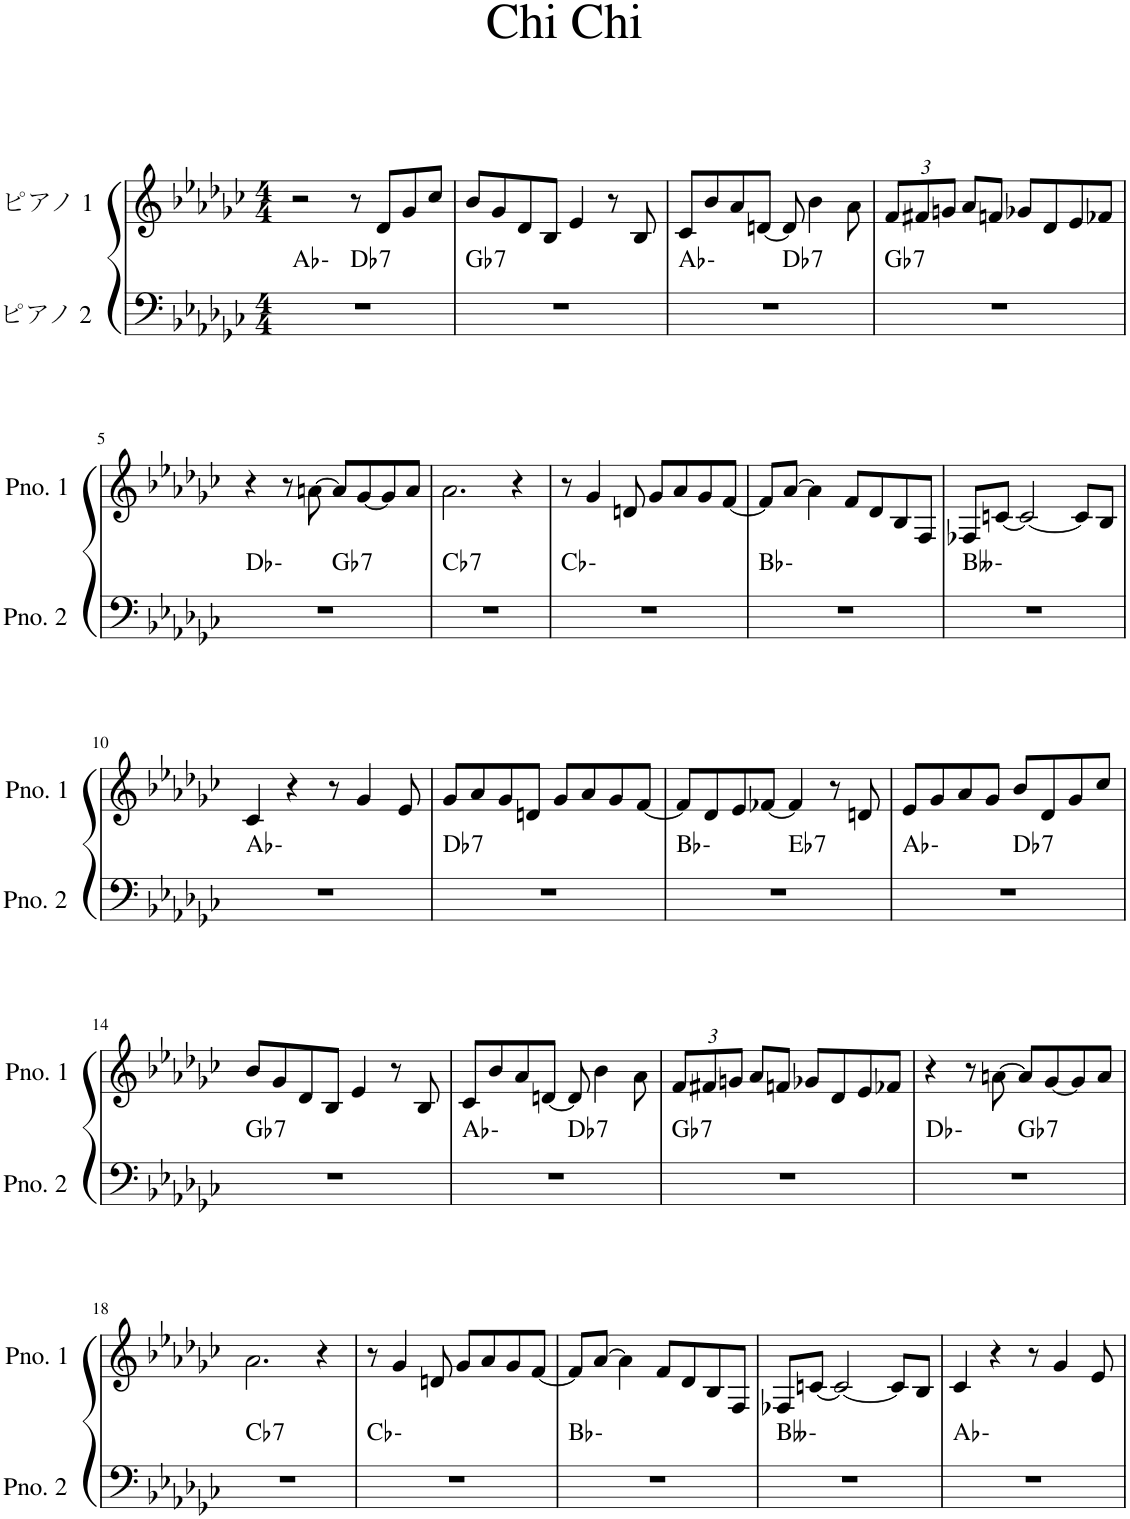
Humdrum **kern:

**kern	**harte	**kern
*part2	*part2	*part1
*staff2	*	*staff1
*I"ピアノ 2	*	*I"ピアノ 1
*clefF4	*	*clefG2
*k[b-e-a-d-g-c-]	*	*k[b-e-a-d-g-c-]
*M4/4	*	*M4/4
=1	=1	=1
*^	*	*
1r	2ryy	Ab:min	2r
!	!	!LO:H:kt=7	!
.	2ryy	Db:7	8r
.	.	.	8d-/L
.	.	.	8g-/
.	.	.	8cc-/J
=2	=2	=2	=2
!	!	!LO:H:kt=7	!
*v	*v	*	*
1r	Gb:7	8b-/L
.	.	8g-/
.	.	8d-/
.	.	8B-/J
.	.	4e-/
.	.	8r
.	.	8B-/
=3	=3	=3
*^	*	*
1r	2ryy	Ab:min	8c-/L
.	.	.	8b-/
.	.	.	8a-/
.	.	.	[8dn/J
!	!	!LO:H:kt=7	!
.	2ryy	Db:7	8d/]
.	.	.	4b-\
.	.	.	8a-\
*v	*v	*	*
=4	=4	=4
*	*	*Xbrackettup
*^	*	*
!	!	!LO:H:kt=7	!
*v	*v	*	*
1r	Gb:7	12f/L
.	.	12f#X/
.	.	12gn/J
.	.	8a-/L
.	.	8fn/J
.	.	8g-X/L
.	.	8d-/
.	.	8e-/
.	.	8f-X/J
!!LO:LB:g=z
=5	=5	=5
*^	*	*
1r	2ryy	Db:min	4r
.	.	.	8r
.	.	.	[8an\
!	!	!LO:H:kt=7	!
.	2ryy	Gb:7	8a/L]
.	.	.	[8g-/
.	.	.	8g-/]
.	.	.	8a/J
=6	=6	=6	=6
!	!	!LO:H:kt=7	!
*v	*v	*	*
1r	Cb:7	2.a-\
.	.	4r
=7	=7	=7
1r	Cb:min	8r
.	.	4g-/
.	.	8dn/
.	.	8g-/L
.	.	8a-/
.	.	8g-/
.	.	[8f/J
=8	=8	=8
1r	Bb:min	8f/L]
.	.	[8a-/J
.	.	4a-\]
.	.	8f/L
.	.	8d-/
.	.	8B-/
.	.	8F/J
=9	=9	=9
1r	Bbb:min	8F-X/L
.	.	[8cn/J
.	.	2c/_
.	.	8c/L]
.	.	8B-/J
!!LO:LB:g=z
=10	=10	=10
1r	Ab:min	4c-/
.	.	4r
.	.	8r
.	.	4g-/
.	.	8e-/
=11	=11	=11
!	!LO:H:kt=7	!
1r	Db:7	8g-/L
.	.	8a-/
.	.	8g-/
.	.	8dn/J
.	.	8g-/L
.	.	8a-/
.	.	8g-/
.	.	[8f/J
=12	=12	=12
*^	*	*
1r	2ryy	Bb:min	8f/L]
.	.	.	8d-/
.	.	.	8e-/
.	.	.	[8f-X/J
!	!	!LO:H:kt=7	!
.	2ryy	Eb:7	4f-/]
.	.	.	8r
.	.	.	8dn/
=13	=13	=13	=13
1r	2ryy	Ab:min	8e-/L
.	.	.	8g-/
.	.	.	8a-/
.	.	.	8g-/J
!	!	!LO:H:kt=7	!
.	2ryy	Db:7	8b-/L
.	.	.	8d-/
.	.	.	8g-/
.	.	.	8cc-/J
!!LO:LB:g=z
=14	=14	=14	=14
!	!	!LO:H:kt=7	!
*v	*v	*	*
1r	Gb:7	8b-/L
.	.	8g-/
.	.	8d-/
.	.	8B-/J
.	.	4e-/
.	.	8r
.	.	8B-/
=15	=15	=15
*^	*	*
1r	2ryy	Ab:min	8c-/L
.	.	.	8b-/
.	.	.	8a-/
.	.	.	[8dn/J
!	!	!LO:H:kt=7	!
.	2ryy	Db:7	8d/]
.	.	.	4b-\
.	.	.	8a-\
=16	=16	=16	=16
!	!	!LO:H:kt=7	!
*v	*v	*	*
1r	Gb:7	12f/L
.	.	12f#X/
.	.	12gn/J
.	.	8a-/L
.	.	8fn/J
.	.	8g-X/L
.	.	8d-/
.	.	8e-/
.	.	8f-X/J
=17	=17	=17
*^	*	*
1r	2ryy	Db:min	4r
.	.	.	8r
.	.	.	[8an\
!	!	!LO:H:kt=7	!
.	2ryy	Gb:7	8a/L]
.	.	.	[8g-/
.	.	.	8g-/]
.	.	.	8a/J
!!LO:LB:g=z
=18	=18	=18	=18
!	!	!LO:H:kt=7	!
*v	*v	*	*
1r	Cb:7	2.a-\
.	.	4r
=19	=19	=19
1r	Cb:min	8r
.	.	4g-/
.	.	8dn/
.	.	8g-/L
.	.	8a-/
.	.	8g-/
.	.	[8f/J
=20	=20	=20
1r	Bb:min	8f/L]
.	.	[8a-/J
.	.	4a-\]
.	.	8f/L
.	.	8d-/
.	.	8B-/
.	.	8F/J
=21	=21	=21
1r	Bbb:min	8F-X/L
.	.	[8cn/J
.	.	2c/_
.	.	8c/L]
.	.	8B-/J
=22	=22	=22
1r	Ab:min	4c-/
.	.	4r
.	.	8r
.	.	4g-/
.	.	8e-/
=	=	=
*-	*-	*-
